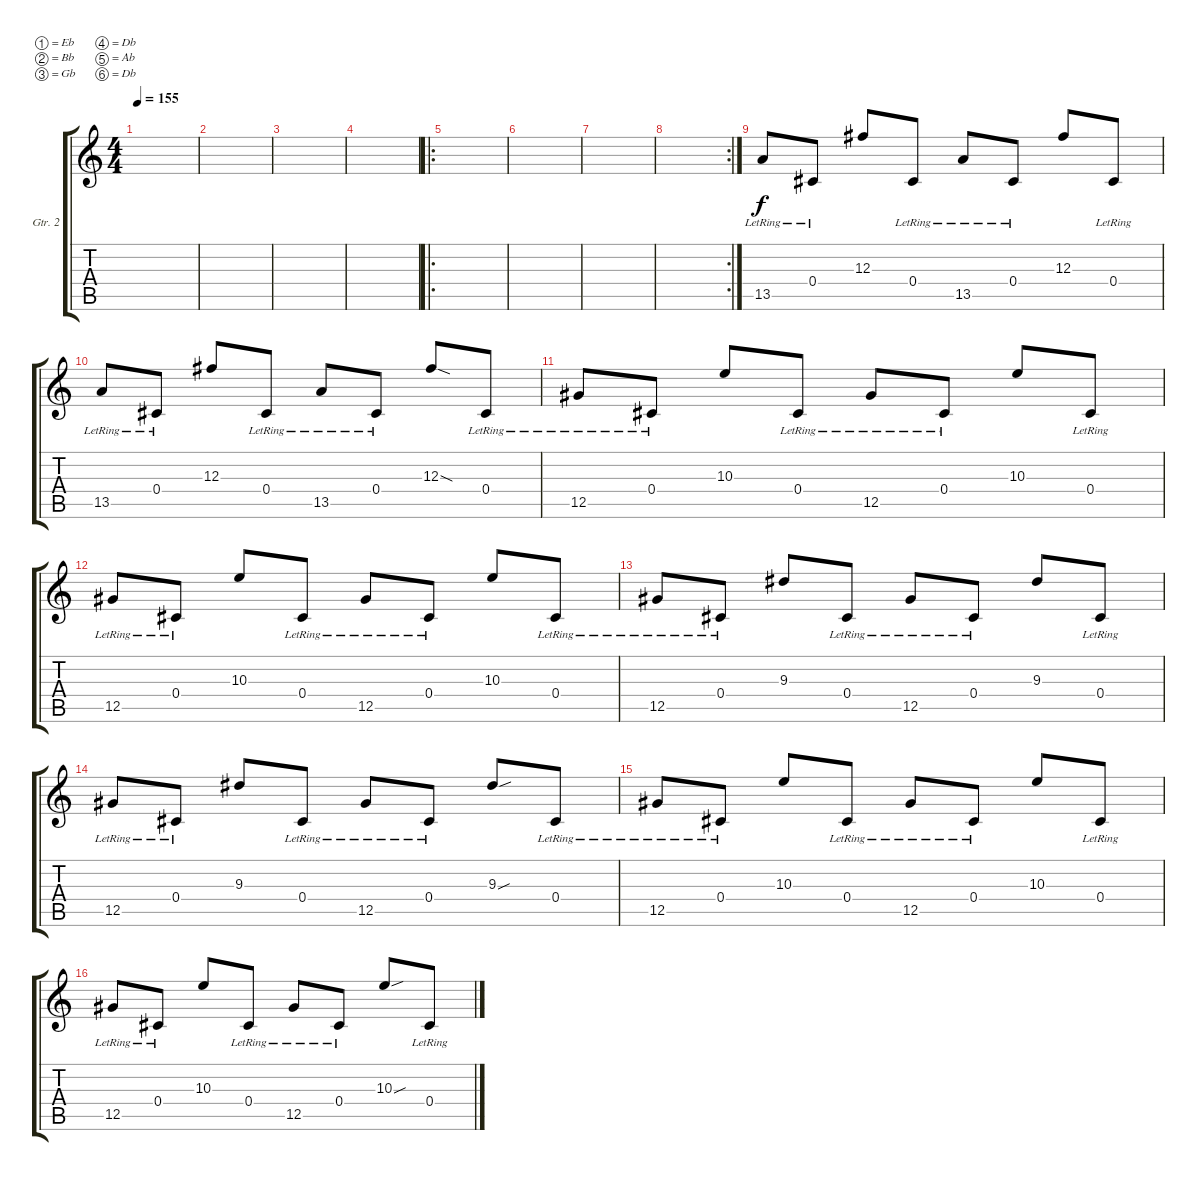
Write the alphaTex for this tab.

\defaultSystemsLayout 4
\bracketExtendMode groupsimilarinstruments
\firstSystemTrackNameOrientation horizontal
\otherSystemsTrackNameOrientation horizontal
\track ("Electric Guitar" "Gtr. 2") {instrument electricguitarclean}
\staff {score tabs}
\tuning (Eb4 Bb3 Gb3 Db3 Ab2 Db2)
\ts (4 4)
\tempo 155
\clef g2
\ks c
|
|
|
|
\ro
|
|
|
\rc 2
|
13.5{lr}.8 0.4{lr}.8 12.3.8 0.4{lr}.8 13.5{lr}.8 0.4{lr}.8 12.3.8 0.4{lr}.8 |
13.5{lr}.8 0.4{lr}.8 12.3.8 0.4{lr}.8 13.5{lr}.8 0.4{lr}.8 12.3{sod}.8 0.4{lr}.8 |
12.5{lr}.8 0.4{lr}.8 10.3.8 0.4{lr}.8 12.5{lr}.8 0.4{lr}.8 10.3.8 0.4{lr}.8 |
12.5{lr}.8 0.4{lr}.8 10.3.8 0.4{lr}.8 12.5{lr}.8 0.4{lr}.8 10.3.8 0.4{lr}.8 |
12.5{lr}.8 0.4{lr}.8 9.3.8 0.4{lr}.8 12.5{lr}.8 0.4{lr}.8 9.3.8 0.4{lr}.8 |
12.5{lr}.8 0.4{lr}.8 9.3.8 0.4{lr}.8 12.5{lr}.8 0.4{lr}.8 9.3{sou}.8 0.4{lr}.8 |
12.5{lr}.8 0.4{lr}.8 10.3.8 0.4{lr}.8 12.5{lr}.8 0.4{lr}.8 10.3.8 0.4{lr}.8 |
12.5{lr}.8 0.4{lr}.8 10.3.8 0.4{lr}.8 12.5{lr}.8 0.4{lr}.8 10.3{sou}.8 0.4{lr}.8
